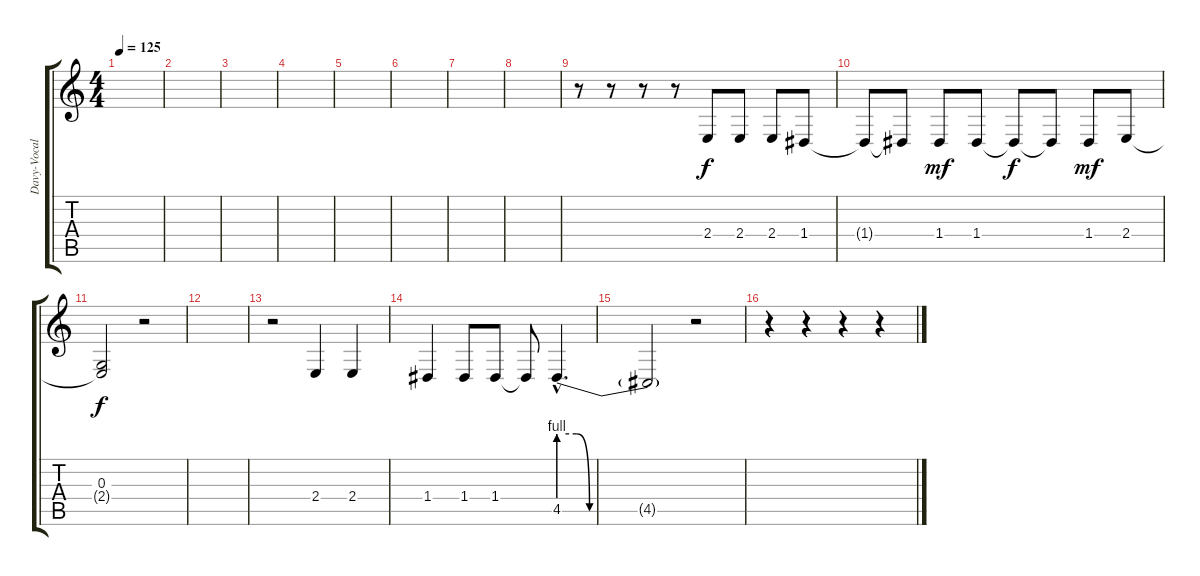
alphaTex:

\track ("Davy-Vocal" "Davy-Vocal") {instrument lead1square}
\staff {score tabs}
\tuning (E4 B3 G3 D3 A2 E2) {hide}
\ts (4 4)
\tempo 125
\clef g2
\ks c
|
|
|
|
|
|
|
|
r.8 r.8 r.8 r.8 2.4.8 2.4.8 2.4.8 1.4.8 |
1.4{t}.8{dy f} 1.4{t}.8 1.4.8{dy mf} 1.4.8 1.4{t}.8{dy f} 1.4{t}.8 1.4.8{dy mf} 2.4.8 |
(0.3 2.4{t}).2{dy f} r.2 |
|
r.2 2.4.4 2.4.4 |
1.4.4 1.4.8 1.4.8 1.4{t}.8 4.5{be (custom 0 4 8 4 14 0 60 0) hac}.4{d} |
4.5{t}.2 r.2 |
r.4 r.4 r.4 r.4
